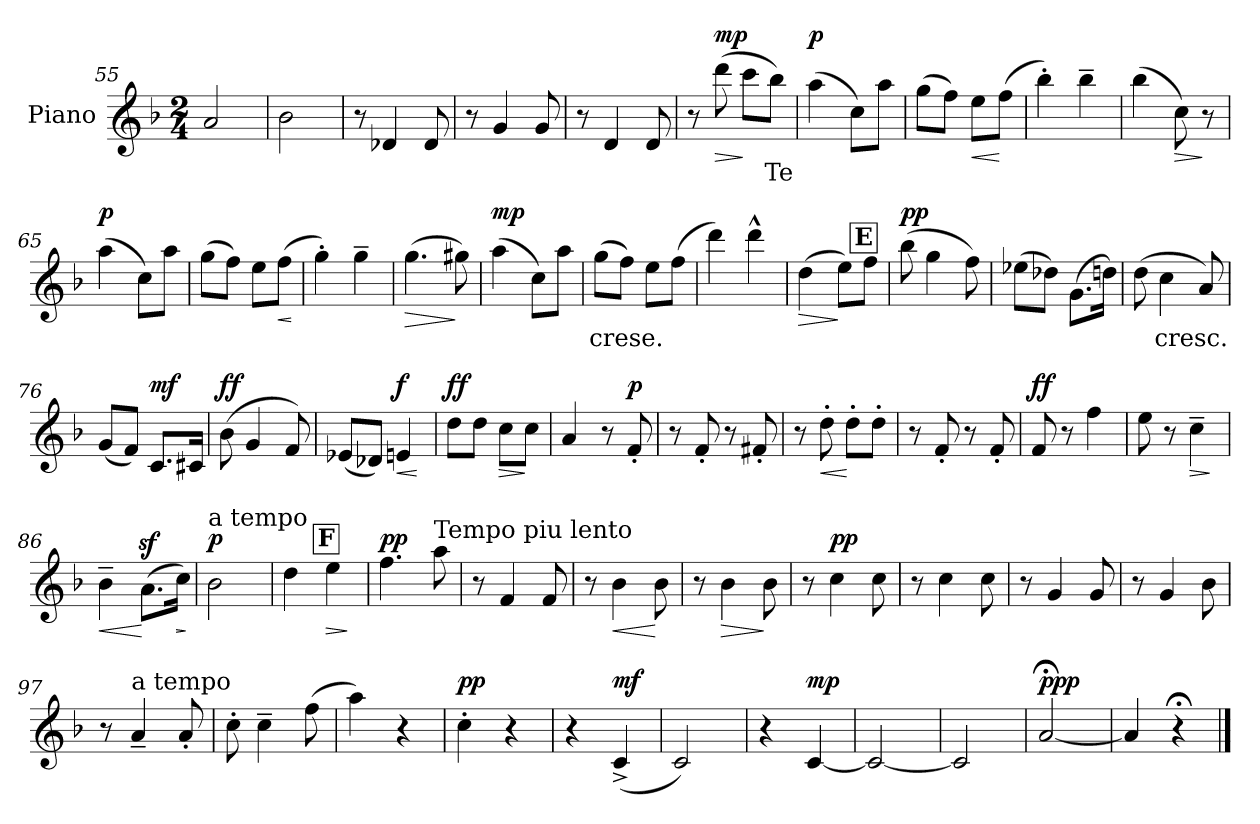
**kern	**text	**dynam
*part1	*part1	*part1
*staff1	*staff1	*staff1
*I"Piano	*	*
*I'Pno.	*	*
*clefG2	*	*
*k[b-]	*	*
*M2/4	*	*
=55	=55	=55
2a/	.	.
=56	=56	=56
2b-\	.	.
=57	=57	=57
8r	.	.
4d-X/	.	.
8d-/	.	.
=58	=58	=58
8r	.	.
4g/	.	.
8g/	.	.
=59	=59	=59
8r	.	.
4d/	.	.
8d/	.	.
=60	=60	=60
8r	.	.
!	!	!LO:HP:b
!	!	!LO:DY:n=1:b
(8ddd\	.	> mp
8ccc\L	.	]
8bb-\J)	Te	.
!!LO:LB:g=z
=61	=61	=61
!	!	!LO:DY:b
(4aa\	.	p
8cc\L)	.	.
8aa\J	.	.
=62	=62	=62
(8gg\L	.	.
8ff\J)	.	.
!	!	!LO:HP:b
8ee\L	.	<
(8ff\J	.	[
=63	=63	=63
4bb-'\)	.	.
4bb-~\	.	.
=64	=64	=64
(4bb-\	.	.
!	!	!LO:HP:b
8cc\)	.	>
8r	.	]
=65	=65	=65
!	!	!LO:DY:b
(4aa\	.	p
8cc\L)	.	.
8aa\J	.	.
=66	=66	=66
(8gg\L	.	.
8ff\J)	.	.
8ee\L	.	.
!	!	!LO:HP:b
(8ff\J	.	<
.	.	[
=67	=67	=67
4gg'\)	.	.
4gg~\	.	.
=68	=68	=68
!	!	!LO:HP:b
(4.gg\	.	>
8gg#X\)	.	]
=69	=69	=69
!	!	!LO:DY:b
(4aa\	.	mp
8cc\L)	.	.
8aa\J	.	.
=70	=70	=70
(8gg\L	crese.	.
8ff\J)	.	.
8ee\L	.	.
(8ff\J	.	.
!!LO:LB:g=z
=71	=71	=71
4ddd\)	.	.
4ddd^^\	.	.
!!LO:REH:place=s1:a:B:fs=14:t=E:qo=1.5
=72	=72	=72
!	!	!LO:HP:b
(4dd\	.	>
8ee\L)	.	]
8ff\J	.	.
=73	=73	=73
!	!	!LO:DY:b
(8bb-\	.	pp
4gg\	.	.
8ff\)	.	.
=74	=74	=74
(8ee-X\L	.	.
8dd-X\J)	.	.
(8.g\L	.	.
16ddn\Jk)	.	.
=75	=75	=75
(8dd\	.	.
4cc\	cresc.	.
8a/)	.	.
=76	=76	=76
(8g/L	.	.
8f/J)	.	.
!	!	!LO:DY:b
8.c/L	.	mf
16c#X/Jk	.	.
=77	=77	=77
!	!	!LO:DY:b
(8b-\	.	ff
4g/	.	.
8f/)	.	.
=78	=78	=78
(8e-X/L	.	.
8d-X/J)	.	.
!	!	!LO:HP:b
!	!	!LO:DY:n=1:b
4en/	.	< f
.	.	[
!!LO:LB:g=z
=79	=79	=79
!	!	!LO:DY:b
8dd\L	.	ff
8dd\J	.	.
!	!	!LO:HP:b
8cc\L	.	>
8cc\J	.	]
=80	=80	=80
4a/	.	.
8r	.	.
!	!	!LO:DY:b
8f'/	.	p
=81	=81	=81
8r	.	.
8f'/	.	.
8r	.	.
8f#X'/	.	.
=82	=82	=82
8r	.	.
!	!	!LO:HP:b
8dd'\	.	<
8dd'\L	.	[
8dd'\J	.	.
=83	=83	=83
8r	.	.
8f'/	.	.
8r	.	.
8f'/	.	.
=84	=84	=84
!	!	!LO:DY:b
8f/	.	ff
8r	.	.
4ff\	.	.
=85	=85	=85
8ee\	.	.
8r	.	.
!	!	!LO:HP:b
4cc~\	.	>
.	.	]
=86	=86	=86
!	!	!LO:HP:b
4b-~\	.	<
(8.az<\L	.	[
!	!	!LO:HP:b
16cc\Jk)	.	>
.	.	]
=87	=87	=87
!LO:TX:a:t=a tempo	!	!
!	!	!LO:DY:b
2b-\	.	p
!!LO:REH:place=s1:a:B:fs=14:t=F:qo=1
=88	=88	=88
4dd\	.	.
!	!	!LO:HP:b
4ee\	.	>
.	.	]
!!LO:LB:g=z
=89	=89	=89
!	!	!LO:DY:b
4.ff\	.	pp
!LO:TX:a:t=Tempo piu lento	!	!
8aa\	.	.
=90	=90	=90
8r	.	.
4f/	.	.
8f/	.	.
=91	=91	=91
8r	.	.
!	!	!LO:HP:b
4b-\	.	<
8b-\	.	[
=92	=92	=92
8r	.	.
!	!	!LO:HP:b
4b-\	.	>
8b-\	.	]
=93	=93	=93
8r	.	.
!	!	!LO:DY:b
4cc\	.	pp
8cc\	.	.
=94	=94	=94
8r	.	.
4cc\	.	.
8cc\	.	.
=95	=95	=95
8r	.	.
4g/	.	.
8g/	.	.
=96	=96	=96
8r	.	.
4g/	.	.
8b-\	.	.
=97	=97	=97
8r	.	.
!LO:TX:a:t=a tempo	!	!
4a~/	.	.
8a'/	.	.
=98	=98	=98
8cc'\	.	.
4cc~\	.	.
(8ff\	.	.
=99	=99	=99
4aa\)	.	.
4r	.	.
!!LO:LB:g=z
=100	=100	=100
!	!	!LO:DY:b
4cc'\	.	pp
4r	.	.
=101	=101	=101
4r	.	.
!	!	!LO:DY:b
(4c^/	.	mf
=102	=102	=102
2c/)	.	.
=103	=103	=103
!	!	!LO:DY:a
4r	.	other-dynamics
!	!	!LO:DY:b
[4c/	.	mp
=104	=104	=104
2c/_	.	.
=105	=105	=105
2c/]	.	.
=106	=106	=106
!	!	!LO:DY:b
[2a;</	.	ppp
=107	=107	=107
4a/]	.	.
4r;<	.	.
==	==	==
*-	*-	*-
